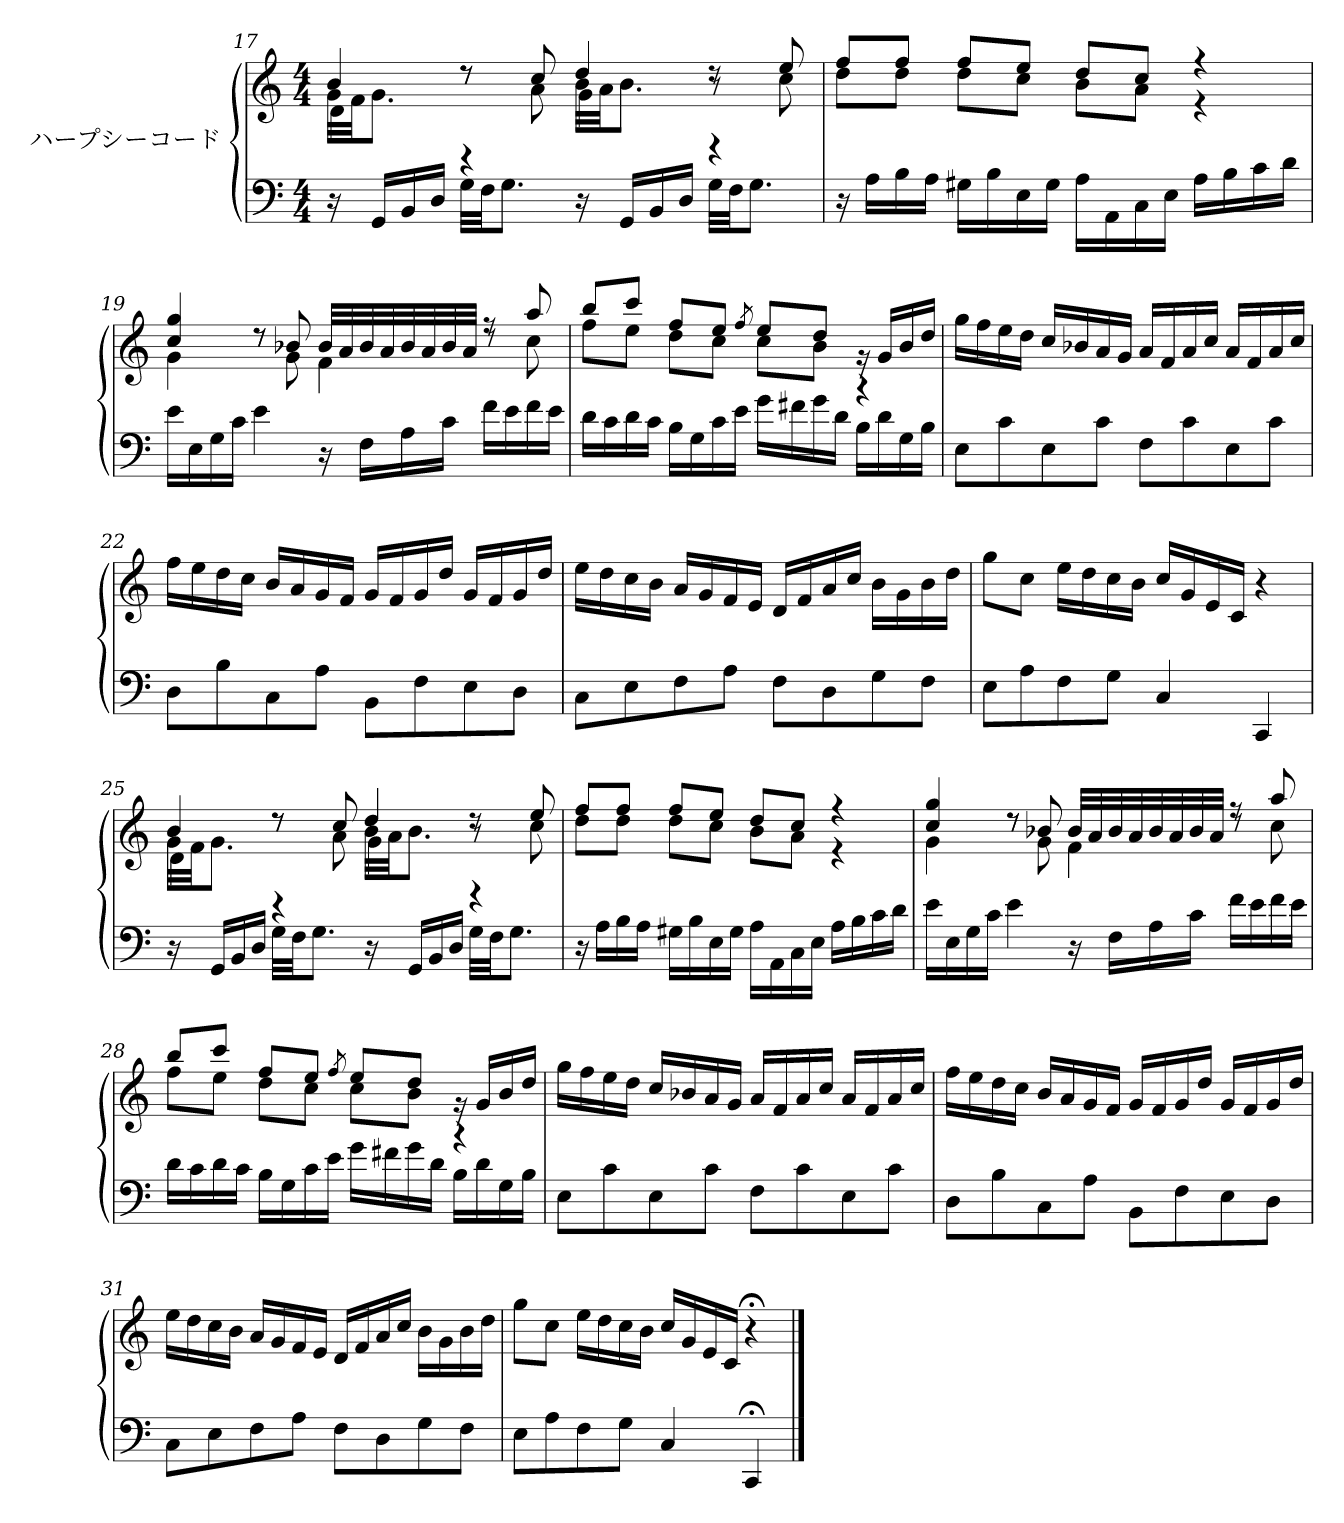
**kern	**kern
*part1	*part1
*staff2	*staff1
*I"ハープシーコード	*
!!LO:LB:g=z
*clefF4	*clefG2
*k[]	*k[]
*M4/4	*M4/4
=17	=17
*	*^
*	*	*^
16r	4b/	32g\LLL	4d\
.	.	32f\JJ	.
16GG/LL	.	8.g\J	.
16BB/	.	.	.
16D/JJ	.	.	.
32G\LLL	8rdd	8rdd	4rBB
32F\JJ	.	.	.
8.G\J	.	.	.
.	8cc/	8a\	.
16r	4dd/	32b\LLL	4g\
.	.	32a\JJ	.
16GG/LL	.	8.b\J	.
16BB/	.	.	.
16D/JJ	.	.	.
32G\LLL	8r	8rdd	4rD
32F\JJ	.	.	.
8.G\J	.	.	.
.	8ee/	8cc\	.
*	*	*v	*v
=18	=18	=18
16r	8ff/L	8dd\L
16A\LL	.	.
16B\	8ff/J	8dd\J
16A\JJ	.	.
16G#X\LL	8ff/L	8dd\L
16B\	.	.
16E\	8ee/J	8cc\J
16G#\JJ	.	.
16A\LL	8dd/L	8b\L
16AA\	.	.
16C\	8cc/J	8a\J
16E\JJ	.	.
16A\LL	4r	4r
16B\	.	.
16c\	.	.
16d\JJ	.	.
!!LO:LB:g=z	!!
=19	=19	=19
16e\LL	4cc/ 4gg/	4g\
16E\	.	.
16G\	.	.
16c\JJ	.	.
4e\	8r	8rdd
.	8b-X/	8g\
16r	32b-/LLL	4f\
.	32a/	.
16F\LL	32b-/	.
.	32a/	.
16A\	32b-/	.
.	32a/	.
16c\JJ	32b-/	.
.	32a/JJJ	.
16f\LL	8r	8rdd
16e\	.	.
16f\	8aa/	8cc\
16e\JJ	.	.
=20	=20	=20
16d\LL	8bb/L	8ff\L
16c\	.	.
16d\	8ccc/J	8ee\J
16c\JJ	.	.
16B\LL	8ff/L	8dd\L
16G\	.	.
16c\	8ee/J	8cc\J
16e\JJ	.	.
.	8qff/	.
16g\LL	8ee/L	8cc\L
16f#X\	.	.
16g\	8dd/J	8b\J
16d\JJ	.	.
16B\LL	16rg	4r
16d\	16g/LL	.
16G\	16b/	.
16B\JJ	16dd/JJ	.
*	*v	*v
!!LO:LB:g=z
=21	=21
8E\L	16gg\LL
.	16ff\
8c\	16ee\
.	16dd\JJ
8E\	16cc/LL
.	16b-X/
8c\J	16a/
.	16g/JJ
8F\L	16a/LL
.	16f/
8c\	16a/
.	16cc/JJ
8E\	16a/LL
.	16f/
8c\J	16a/
.	16cc/JJ
=22	=22
8D\L	16ff\LL
.	16ee\
8B\	16dd\
.	16cc\JJ
8C\	16b/LL
.	16a/
8A\J	16g/
.	16f/JJ
8BB\L	16g/LL
.	16f/
8F\	16g/
.	16dd/JJ
8E\	16g/LL
.	16f/
8D\J	16g/
.	16dd/JJ
!!LO:LB:g=z
=23	=23
8C\L	16ee\LL
.	16dd\
8E\	16cc\
.	16b\JJ
8F\	16a/LL
.	16g/
8A\J	16f/
.	16e/JJ
8F\L	16d/LL
.	16f/
8D\	16a/
.	16cc/JJ
8G\	16b\LL
.	16g\
8F\J	16b\
.	16dd\JJ
=24	=24
8E\L	8gg\L
8A\	8cc\J
8F\	16ee\LL
.	16dd\
8G\J	16cc\
.	16b\JJ
4C/	16cc/LL
.	16g/
.	16e/
.	16c/JJ
4CC/	4r
=25	=25
*	*^
*	*	*^
16r	4b/	32g\LLL	4d\
.	.	32f\JJ	.
16GG/LL	.	8.g\J	.
16BB/	.	.	.
16D/JJ	.	.	.
32G\LLL	8rdd	8rdd	4rBB
32F\JJ	.	.	.
8.G\J	.	.	.
.	8cc/	8a\	.
16r	4dd/	32b\LLL	4g\
.	.	32a\JJ	.
16GG/LL	.	8.b\J	.
16BB/	.	.	.
16D/JJ	.	.	.
32G\LLL	8r	8rdd	4rD
32F\JJ	.	.	.
8.G\J	.	.	.
.	8ee/	8cc\	.
*	*	*v	*v
!!LO:PB:g=z
=26	=26	=26
16r	8ff/L	8dd\L
16A\LL	.	.
16B\	8ff/J	8dd\J
16A\JJ	.	.
16G#X\LL	8ff/L	8dd\L
16B\	.	.
16E\	8ee/J	8cc\J
16G#\JJ	.	.
16A\LL	8dd/L	8b\L
16AA\	.	.
16C\	8cc/J	8a\J
16E\JJ	.	.
16A\LL	4r	4r
16B\	.	.
16c\	.	.
16d\JJ	.	.
=27	=27	=27
16e\LL	4cc/ 4gg/	4g\
16E\	.	.
16G\	.	.
16c\JJ	.	.
4e\	8r	8rdd
.	8b-X/	8g\
16r	32b-/LLL	4f\
.	32a/	.
16F\LL	32b-/	.
.	32a/	.
16A\	32b-/	.
.	32a/	.
16c\JJ	32b-/	.
.	32a/JJJ	.
16f\LL	8r	8rdd
16e\	.	.
16f\	8aa/	8cc\
16e\JJ	.	.
!!LO:LB:g=z	!!
=28	=28	=28
16d\LL	8bb/L	8ff\L
16c\	.	.
16d\	8ccc/J	8ee\J
16c\JJ	.	.
16B\LL	8ff/L	8dd\L
16G\	.	.
16c\	8ee/J	8cc\J
16e\JJ	.	.
.	8qff/	.
16g\LL	8ee/L	8cc\L
16f#X\	.	.
16g\	8dd/J	8b\J
16d\JJ	.	.
16B\LL	16rg	4r
16d\	16g/LL	.
16G\	16b/	.
16B\JJ	16dd/JJ	.
*	*v	*v
=29	=29
8E\L	16gg\LL
.	16ff\
8c\	16ee\
.	16dd\JJ
8E\	16cc/LL
.	16b-X/
8c\J	16a/
.	16g/JJ
8F\L	16a/LL
.	16f/
8c\	16a/
.	16cc/JJ
8E\	16a/LL
.	16f/
8c\J	16a/
.	16cc/JJ
!!LO:LB:g=z
=30	=30
8D\L	16ff\LL
.	16ee\
8B\	16dd\
.	16cc\JJ
8C\	16b/LL
.	16a/
8A\J	16g/
.	16f/JJ
8BB\L	16g/LL
.	16f/
8F\	16g/
.	16dd/JJ
8E\	16g/LL
.	16f/
8D\J	16g/
.	16dd/JJ
=31	=31
8C\L	16ee\LL
.	16dd\
8E\	16cc\
.	16b\JJ
8F\	16a/LL
.	16g/
8A\J	16f/
.	16e/JJ
8F\L	16d/LL
.	16f/
8D\	16a/
.	16cc/JJ
8G\	16b\LL
.	16g\
8F\J	16b\
.	16dd\JJ
=32	=32
8E\L	8gg\L
8A\	8cc\J
8F\	16ee\LL
.	16dd\
8G\J	16cc\
.	16b\JJ
4C/	16cc/LL
.	16g/
.	16e/
.	16c/JJ
4CC;</	4r;<
==	==
*-	*-
